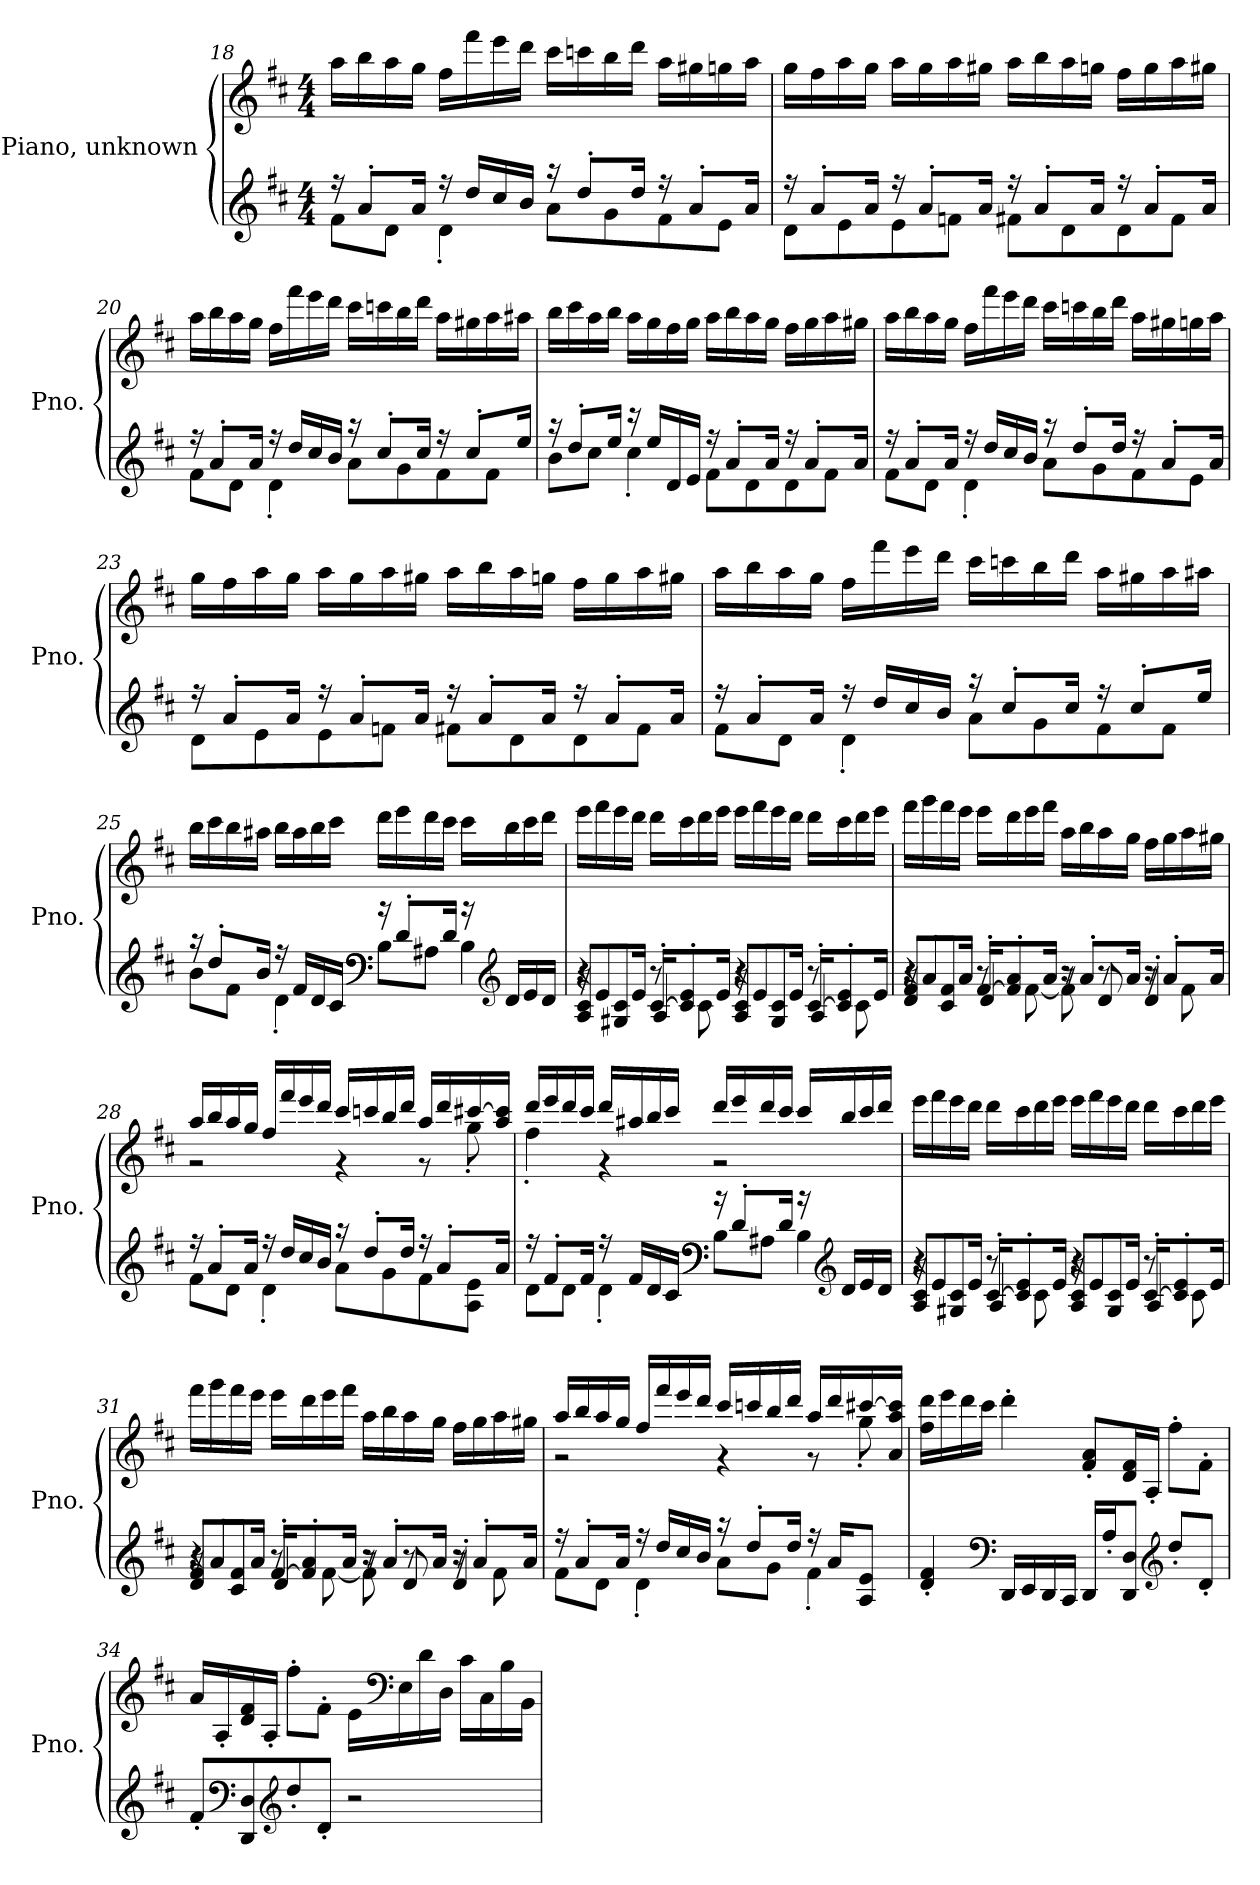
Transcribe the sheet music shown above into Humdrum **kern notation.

**kern	**kern
*part1	*part1
*staff2	*staff1
*I"Piano, unknown	*
*I'Pno.	*
!!LO:LB:g=z
*clefG2	*clefG2
*k[f#c#]	*k[f#c#]
*M4/4	*M4/4
=18	=18
*^	*
16r	8f#\L	16aa\LL
8a'/L	.	16bb\
.	8d\J	16aa\
16a/Jk	.	16gg\JJ
16r	4d'\	16ff#\LL
16dd/LL	.	16fff#\
16cc#/	.	16eee\
16b/JJ	.	16ddd\JJ
16r	8a\L	16ccc#\LL
8dd'/L	.	16cccn\
.	8g\	16bb\
16dd/Jk	.	16ddd\JJ
16r	8f#\	16aa\LL
8a'/L	.	16gg#X\
.	8e\J	16ggn\
16a/Jk	.	16aa\JJ
=19	=19	=19
16r	8d\L	16gg\LL
8a'/L	.	16ff#\
.	8e\	16aa\
16a/Jk	.	16gg\JJ
16r	8e\	16aa\LL
8a'/L	.	16gg\
.	8fn\J	16aa\
16a/Jk	.	16gg#X\JJ
16r	8f#X\L	16aa\LL
8a'/L	.	16bb\
.	8d\	16aa\
16a/Jk	.	16ggn\JJ
16r	8d\	16ff#\LL
8a'/L	.	16gg\
.	8f#\J	16aa\
16a/Jk	.	16gg#X\JJ
!!LO:PB:g=z
=20	=20	=20
16r	8f#\L	16aa\LL
8a'/L	.	16bb\
.	8d\J	16aa\
16a/Jk	.	16gg\JJ
16r	4d'\	16ff#\LL
16dd/LL	.	16fff#\
16cc#/	.	16eee\
16b/JJ	.	16ddd\JJ
16r	8a\L	16ccc#\LL
8cc#'/L	.	16cccn\
.	8g\	16bb\
16cc#/Jk	.	16ddd\JJ
16r	8f#\	16aa\LL
8cc#'/L	.	16gg#X\
.	8f#\J	16aa\
16ee/Jk	.	16aa#X\JJ
=21	=21	=21
16r	8b\L	16bb\LL
8dd'/L	.	16ccc#\
.	8cc#\J	16aa\
16ee/Jk	.	16bb\JJ
16r	4cc#'\	16aa\LL
16ee/LL	.	16gg\
16d/	.	16ff#\
16e/JJ	.	16gg\JJ
16r	8f#\L	16aa\LL
8a'/L	.	16bb\
.	8d\	16aa\
16a/Jk	.	16gg\JJ
16r	8d\	16ff#\LL
8a'/L	.	16gg\
.	8f#\J	16aa\
16a/Jk	.	16gg#X\JJ
!!LO:LB:g=z
=22	=22	=22
16r	8f#\L	16aa\LL
8a'/L	.	16bb\
.	8d\J	16aa\
16a/Jk	.	16gg\JJ
16r	4d'\	16ff#\LL
16dd/LL	.	16fff#\
16cc#/	.	16eee\
16b/JJ	.	16ddd\JJ
16r	8a\L	16ccc#\LL
8dd'/L	.	16cccn\
.	8g\	16bb\
16dd/Jk	.	16ddd\JJ
16r	8f#\	16aa\LL
8a'/L	.	16gg#X\
.	8e\J	16ggn\
16a/Jk	.	16aa\JJ
=23	=23	=23
16r	8d\L	16gg\LL
8a'/L	.	16ff#\
.	8e\	16aa\
16a/Jk	.	16gg\JJ
16r	8e\	16aa\LL
8a'/L	.	16gg\
.	8fn\J	16aa\
16a/Jk	.	16gg#X\JJ
16r	8f#X\L	16aa\LL
8a'/L	.	16bb\
.	8d\	16aa\
16a/Jk	.	16ggn\JJ
16r	8d\	16ff#\LL
8a'/L	.	16gg\
.	8f#\J	16aa\
16a/Jk	.	16gg#X\JJ
!!LO:LB:g=z
=24	=24	=24
16r	8f#\L	16aa\LL
8a'/L	.	16bb\
.	8d\J	16aa\
16a/Jk	.	16gg\JJ
16r	4d'\	16ff#\LL
16dd/LL	.	16fff#\
16cc#/	.	16eee\
16b/JJ	.	16ddd\JJ
16r	8a\L	16ccc#\LL
8cc#'/L	.	16cccn\
.	8g\	16bb\
16cc#/Jk	.	16ddd\JJ
16r	8f#\	16aa\LL
8cc#'/L	.	16gg#X\
.	8f#\J	16aa\
16ee/Jk	.	16aa#X\JJ
!!LO:LB:g=z
=25	=25	=25
16r	8b\L	16bb\LL
8dd'/L	.	16ccc#\
.	8f#\J	16bb\
16b/Jk	.	16aa#X\JJ
16r	4d'\	16bb\LL
16f#/LL	.	16aa#\
16d/	.	16bb\
16c#/JJ	.	16ccc#\JJ
*clefF4	*	*
16r	8B\L	16ddd\LL
8d'/L	.	16eee\
.	8A#X\J	16ddd\
16d/Jk	.	16ccc#\JJ
16r	4B\	16ccc#\LL
*clefG2	*	*
16d/LL	.	16bb\
16e/	.	16ccc#\
16d/JJ	.	16ddd\JJ
!!LO:LB:g=z
=26	=26	=26
*	*^	*
16r	4r	8A/ 8c#/L	16eee\LL
8e'/L	.	.	16fff#\
.	.	8G#X/ 8c#/J	16eee\
16e/Jk	.	.	16ddd\JJ
[16c#'/KL	8r	4A/	16ddd\LL
8c#/]' 8e/'	.	.	16ccc#\
.	8c#\	.	16ddd\
16e/Jk	.	.	16eee\JJ
16r	4r	8A/ 8c#/L	16eee\LL
8e'/L	.	.	16fff#\
.	.	8G#/ 8c#/J	16eee\
16e/Jk	.	.	16ddd\JJ
[16c#'/KL	8r	4A/	16ddd\LL
8c#/]' 8e/'	.	.	16ccc#\
.	8c#\	.	16ddd\
16e/Jk	.	.	16eee\JJ
=27	=27	=27	=27
16r	4r	8d/ 8f#/L	16fff#\LL
8a'/L	.	.	16ggg\
.	.	8c#/ 8f#/J	16fff#\
16a/Jk	.	.	16eee\JJ
[16f#'/KL	8r	4d/	16eee\LL
8f#/]' 8a/'	.	.	16ddd\
.	[8f#\	.	16eee\
16a/Jk	.	.	16fff#\JJ
16r	8f#\]	8r	16aa\LL
8a'/L	.	.	16bb\
.	8r	8d/	16aa\
16a/Jk	.	.	16gg\JJ
16r	8r	4d'/	16ff#\LL
8a'/L	.	.	16gg\
.	8f#\	.	16aa\
16a/Jk	.	.	16gg#X\JJ
*	*v	*v	*
!!LO:LB:g=z
=28	=28	=28
*	*	*^
16r	8f#\L	16aa/LL	2r
8a'/L	.	16bb/	.
.	8d\J	16aa/	.
16a/Jk	.	16gg/JJ	.
16r	4d'\	16ff#/LL	.
16dd/LL	.	16fff#/	.
16cc#/	.	16eee/	.
16b/JJ	.	16ddd/JJ	.
16r	8a\L	16ccc#/LL	4r
8dd'/L	.	16cccn/	.
.	8g\	16bb/	.
16dd/Jk	.	16ddd/JJ	.
16r	8f#\	16aa/LL	8r
8a'/L	.	16ddd/	.
.	8A\ 8e\J	[16ccc#X/	8gg'\
16a/Jk	.	16aa/ 16ccc#/]JJ	.
!!LO:PB:g=z	!!
=29	=29	=29	=29
16r	8d\L	16ddd/LL	4ff#'\
8f#'/L	.	16eee/	.
.	8d\J	16ddd/	.
16f#/Jk	.	16ccc#/JJ	.
16r	4d'\	16ddd/LL	4r
16f#/LL	.	16aa#X/	.
16d/	.	16bb/	.
16c#/JJ	.	16ccc#/JJ	.
*clefF4	*	*	*
16r	8B\L	16ddd/LL	2r
8d'/L	.	16eee/	.
.	8A#X\J	16ddd/	.
16d/Jk	.	16ccc#/JJ	.
16r	4B\	16ccc#/LL	.
*clefG2	*	*	*
16d/LL	.	16bb/	.
16e/	.	16ccc#/	.
16d/JJ	.	16ddd/JJ	.
*	*	*v	*v
!!LO:LB:g=z
=30	=30	=30
*	*^	*
16r	4r	8A/ 8c#/L	16eee\LL
8e'/L	.	.	16fff#\
.	.	8G#X/ 8c#/J	16eee\
16e/Jk	.	.	16ddd\JJ
[16c#'/KL	8r	4A/	16ddd\LL
8c#/]' 8e/'	.	.	16ccc#\
.	8c#\	.	16ddd\
16e/Jk	.	.	16eee\JJ
16r	4r	8A/ 8c#/L	16eee\LL
8e'/L	.	.	16fff#\
.	.	8G#/ 8c#/J	16eee\
16e/Jk	.	.	16ddd\JJ
[16c#'/KL	8r	4A/	16ddd\LL
8c#/]' 8e/'	.	.	16ccc#\
.	8c#\	.	16ddd\
16e/Jk	.	.	16eee\JJ
=31	=31	=31	=31
16r	4r	8d/ 8f#/L	16fff#\LL
8a'/L	.	.	16ggg\
.	.	8c#/ 8f#/J	16fff#\
16a/Jk	.	.	16eee\JJ
[16f#'/KL	8r	4d/	16eee\LL
8f#/]' 8a/'	.	.	16ddd\
.	[8f#\	.	16eee\
16a/Jk	.	.	16fff#\JJ
16r	8f#\]	8r	16aa\LL
8a'/L	.	.	16bb\
.	8r	8d/	16aa\
16a/Jk	.	.	16gg\JJ
16r	8r	4d'/	16ff#\LL
8a'/L	.	.	16gg\
.	8f#\	.	16aa\
16a/Jk	.	.	16gg#X\JJ
*	*v	*v	*
!!LO:LB:g=z
=32	=32	=32
*	*	*^
16r	8f#\L	16aa/LL	2r
8a'/L	.	16bb/	.
.	8d\J	16aa/	.
16a/Jk	.	16gg/JJ	.
16r	4d'\	16ff#/LL	.
16dd/LL	.	16fff#/	.
16cc#/	.	16eee/	.
16b/JJ	.	16ddd/JJ	.
16r	8a\L	16ccc#/LL	4r
8dd'/L	.	16cccn/	.
.	8g\J	16bb/	.
16dd/Jk	.	16ddd/JJ	.
16r	4f#'\	16aa/LL	8r
16a/KL	.	16ddd/	.
8A/ 8e/J	.	[16ccc#X/	8gg'\
.	.	16a/ 16aa/ 16ccc#/]JJ	.
*v	*v	*	*
*	*v	*v
=33	=33
4d/' 4f#/'	16ff#\ 16ddd\LL
.	16eee\
.	16ddd\
.	16ccc#\JJ
*clefF4	*
16DD/LL	4ddd'\
16EE/	.
16DD/	.
16CC#/JJ	.
16DD/LL	8f#/' 8a/'L
16A'/J	.
8DD/ 8D/J	16d/ 16f#/L
.	16A'/JJ
*clefG2	*
8dd'/L	8ff#'\L
8d'/J	8f#'\J
!!LO:LB:g=z
=34	=34
8f#'/L	16a/LL
.	16A'/
*clefF4	*
8DD/ 8D/	16d/ 16f#/
.	16A'/JJ
*clefG2	*
8dd'/	8ff#'\L
8d'/J	8f#'\J
2r	16e\LL
*	*clefF4
.	16E\
.	16d\
.	16D\JJ
.	16c#\LL
.	16C#\
.	16B\
.	16BB\JJ
=	=
*-	*-
